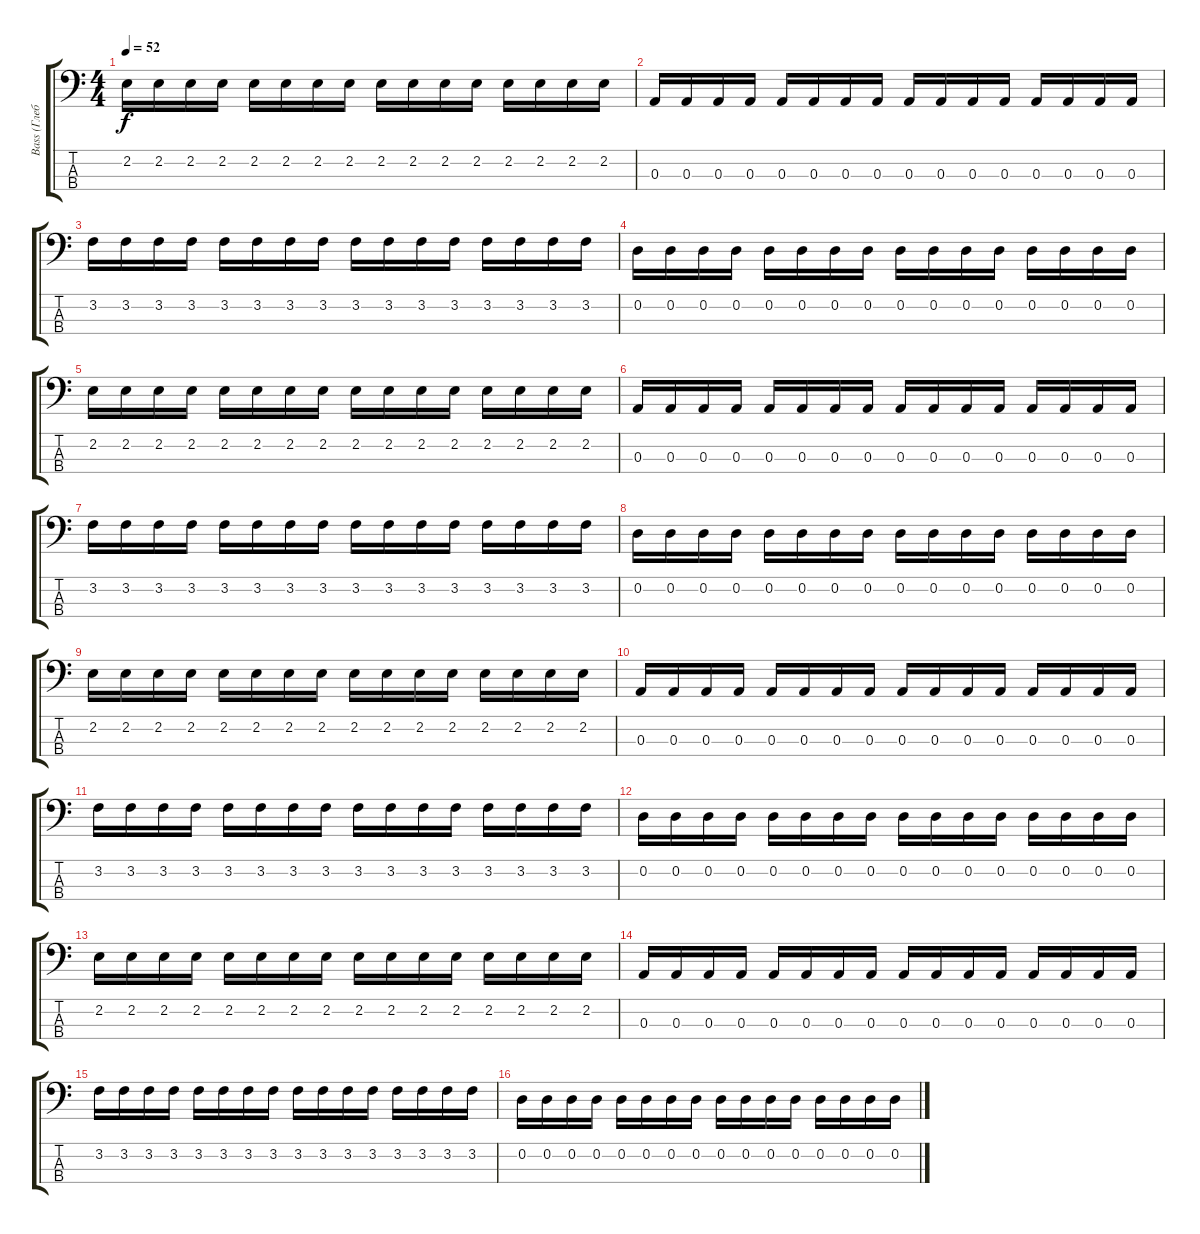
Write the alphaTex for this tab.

\track ("Bass (Глеб)" "Bass (Глеб") {instrument electricbassfinger}
\staff {score tabs}
\tuning (G2 D2 A1 E1) {hide}
\ts (4 4)
\tempo 52
\clef f4
\ks c
2.2.16{dy f} 2.2.16 2.2.16 2.2.16 2.2.16 2.2.16 2.2.16 2.2.16 2.2.16 2.2.16 2.2.16 2.2.16 2.2.16 2.2.16 2.2.16 2.2.16 |
0.3.16 0.3.16 0.3.16 0.3.16 0.3.16 0.3.16 0.3.16 0.3.16 0.3.16 0.3.16 0.3.16 0.3.16 0.3.16 0.3.16 0.3.16 0.3.16 |
3.2.16 3.2.16 3.2.16 3.2.16 3.2.16 3.2.16 3.2.16 3.2.16 3.2.16 3.2.16 3.2.16 3.2.16 3.2.16 3.2.16 3.2.16 3.2.16 |
0.2.16 0.2.16 0.2.16 0.2.16 0.2.16 0.2.16 0.2.16 0.2.16 0.2.16 0.2.16 0.2.16 0.2.16 0.2.16 0.2.16 0.2.16 0.2.16 |
2.2.16 2.2.16 2.2.16 2.2.16 2.2.16 2.2.16 2.2.16 2.2.16 2.2.16 2.2.16 2.2.16 2.2.16 2.2.16 2.2.16 2.2.16 2.2.16 |
0.3.16 0.3.16 0.3.16 0.3.16 0.3.16 0.3.16 0.3.16 0.3.16 0.3.16 0.3.16 0.3.16 0.3.16 0.3.16 0.3.16 0.3.16 0.3.16 |
3.2.16 3.2.16 3.2.16 3.2.16 3.2.16 3.2.16 3.2.16 3.2.16 3.2.16 3.2.16 3.2.16 3.2.16 3.2.16 3.2.16 3.2.16 3.2.16 |
0.2.16 0.2.16 0.2.16 0.2.16 0.2.16 0.2.16 0.2.16 0.2.16 0.2.16 0.2.16 0.2.16 0.2.16 0.2.16 0.2.16 0.2.16 0.2.16 |
2.2.16 2.2.16 2.2.16 2.2.16 2.2.16 2.2.16 2.2.16 2.2.16 2.2.16 2.2.16 2.2.16 2.2.16 2.2.16 2.2.16 2.2.16 2.2.16 |
0.3.16 0.3.16 0.3.16 0.3.16 0.3.16 0.3.16 0.3.16 0.3.16 0.3.16 0.3.16 0.3.16 0.3.16 0.3.16 0.3.16 0.3.16 0.3.16 |
3.2.16 3.2.16 3.2.16 3.2.16 3.2.16 3.2.16 3.2.16 3.2.16 3.2.16 3.2.16 3.2.16 3.2.16 3.2.16 3.2.16 3.2.16 3.2.16 |
0.2.16 0.2.16 0.2.16 0.2.16 0.2.16 0.2.16 0.2.16 0.2.16 0.2.16 0.2.16 0.2.16 0.2.16 0.2.16 0.2.16 0.2.16 0.2.16 |
2.2.16 2.2.16 2.2.16 2.2.16 2.2.16 2.2.16 2.2.16 2.2.16 2.2.16 2.2.16 2.2.16 2.2.16 2.2.16 2.2.16 2.2.16 2.2.16 |
0.3.16 0.3.16 0.3.16 0.3.16 0.3.16 0.3.16 0.3.16 0.3.16 0.3.16 0.3.16 0.3.16 0.3.16 0.3.16 0.3.16 0.3.16 0.3.16 |
3.2.16 3.2.16 3.2.16 3.2.16 3.2.16 3.2.16 3.2.16 3.2.16 3.2.16 3.2.16 3.2.16 3.2.16 3.2.16 3.2.16 3.2.16 3.2.16 |
0.2.16 0.2.16 0.2.16 0.2.16 0.2.16 0.2.16 0.2.16 0.2.16 0.2.16 0.2.16 0.2.16 0.2.16 0.2.16 0.2.16 0.2.16 0.2.16
